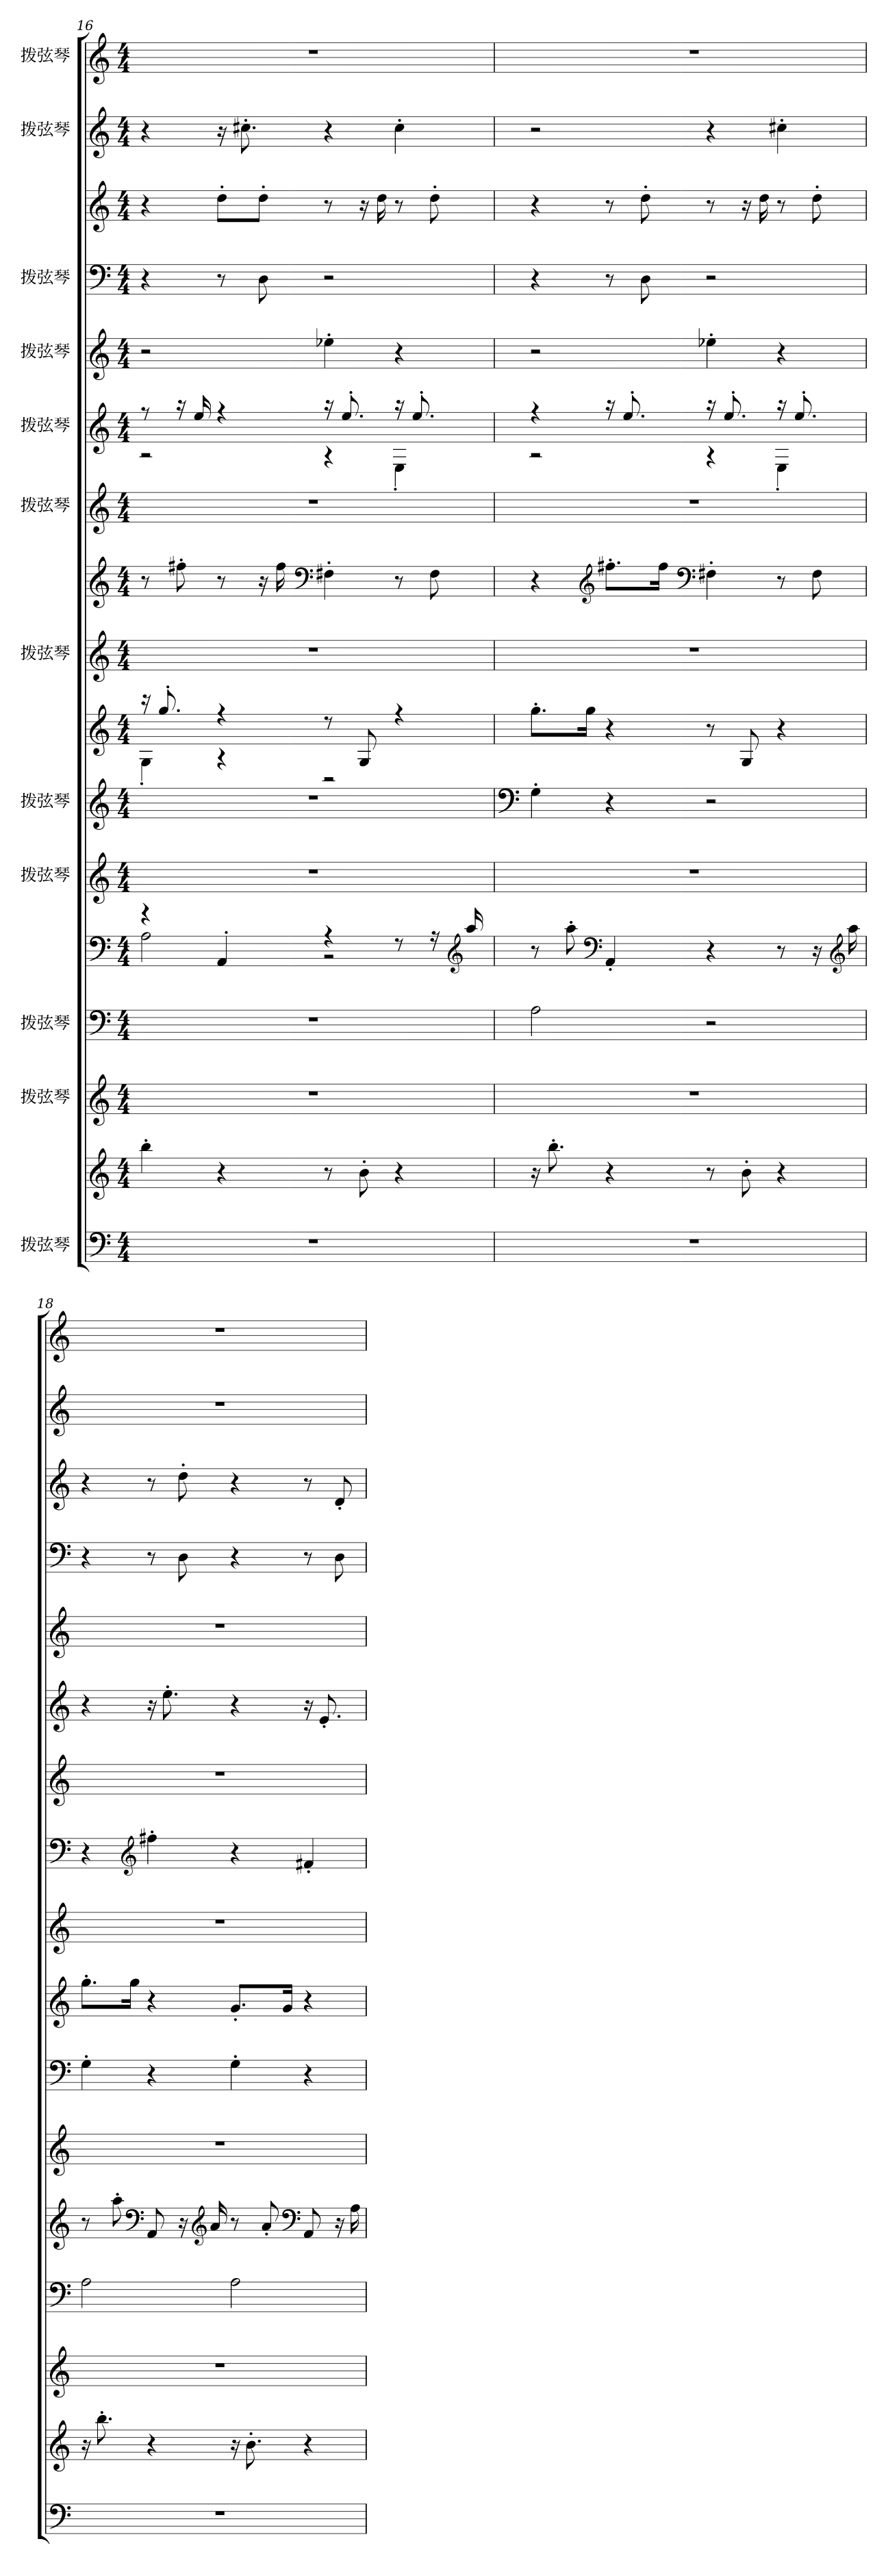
**kern	**kern	**kern	**kern	**kern	**kern	**kern	**kern	**kern	**kern	**kern	**kern	**kern	**kern	**kern	**kern	**kern
*part12	*part12	*part11	*part10	*part10	*part9	*part8	*part8	*part7	*part7	*part6	*part5	*part4	*part3	*part3	*part2	*part1
*staff17	*staff16	*staff15	*staff14	*staff13	*staff12	*staff11	*staff10	*staff9	*staff8	*staff7	*staff6	*staff5	*staff4	*staff3	*staff2	*staff1
*I"拨弦琴	*	*I"拨弦琴	*I"拨弦琴	*	*I"拨弦琴	*I"拨弦琴	*	*I"拨弦琴	*	*I"拨弦琴	*I"拨弦琴	*I"拨弦琴	*I"拨弦琴	*	*I"拨弦琴	*I"拨弦琴
!!LO:PB:g=z
*clefF4	*clefG2	*clefG2	*clefF4	*clefF4	*clefG2	*clefG2	*clefG2	*clefG2	*clefG2	*clefG2	*clefG2	*clefG2	*clefF4	*clefG2	*clefG2	*clefG2
*k[]	*k[]	*k[]	*k[]	*k[]	*k[]	*k[]	*k[]	*k[]	*k[]	*k[]	*k[]	*k[]	*k[]	*k[]	*k[]	*k[]
*M4/4	*M4/4	*M4/4	*M4/4	*M4/4	*M4/4	*M4/4	*M4/4	*M4/4	*M4/4	*M4/4	*M4/4	*M4/4	*M4/4	*M4/4	*M4/4	*M4/4
=16	=16	=16	=16	=16	=16	=16	=16	=16	=16	=16	=16	=16	=16	=16	=16	=16
*	*	*	*	*^	*	*	*^	*	*	*	*^	*	*	*	*	*
1r	4bb'\	1r	1r	4r	2A\	1r	1r	16r	4G'\	1r	8r	1r	8r	2r	2r	4r	4r	4r	1r
.	.	.	.	.	.	.	.	8.gg'/	.	.	.	.	.	.	.	.	.	.	.
.	.	.	.	.	.	.	.	.	.	.	8ff#X'\	.	16r	.	.	.	.	.	.
.	.	.	.	.	.	.	.	.	.	.	.	.	16ee/	.	.	.	.	.	.
.	4r	.	.	4AA'/	.	.	.	4r	4r	.	8r	.	4r	.	.	8r	8dd'\L	16r	.
.	.	.	.	.	.	.	.	.	.	.	.	.	.	.	.	.	.	8.cc#X'\	.
.	.	.	.	.	.	.	.	.	.	.	16r	.	.	.	.	8D\	8dd'\J	.	.
.	.	.	.	.	.	.	.	.	.	.	16ff#\	.	.	.	.	.	.	.	.
*	*	*	*	*	*	*	*	*	*	*	*clefF4	*	*	*	*	*	*	*	*
.	8r	.	.	4r	2r	.	.	8r	2r	.	4F#X'\	.	16r	4r	4ee-X'\	2r	8r	4r	.
.	.	.	.	.	.	.	.	.	.	.	.	.	8.ee'/	.	.	.	.	.	.
.	8b'\	.	.	.	.	.	.	8G/	.	.	.	.	.	.	.	.	16r	.	.
.	.	.	.	.	.	.	.	.	.	.	.	.	.	.	.	.	16dd\	.	.
.	4r	.	.	8r	.	.	.	4r	.	.	8r	.	16r	4E'\	4r	.	8r	4cc#'\	.
.	.	.	.	.	.	.	.	.	.	.	.	.	8.ee'/	.	.	.	.	.	.
.	.	.	.	16r	.	.	.	.	.	.	8F#\	.	.	.	.	.	8dd'\	.	.
*	*	*	*	*clefG2	*	*	*	*	*	*	*	*	*	*	*	*	*	*	*
.	.	.	.	16aa/	.	.	.	.	.	.	.	.	.	.	.	.	.	.	.
*	*	*	*	*v	*v	*	*	*v	*v	*	*	*	*	*	*	*	*	*	*
=17	=17	=17	=17	=17	=17	=17	=17	=17	=17	=17	=17	=17	=17	=17	=17	=17	=17
*	*	*	*	*	*	*clefF4	*	*	*	*	*	*	*	*	*	*	*
1r	16r	1r	2A\	8r	1r	4G'\	8.gg'\L	1r	4r	1r	4r	2r	2r	4r	4r	2r	1r
.	8.bb'\	.	.	.	.	.	.	.	.	.	.	.	.	.	.	.	.
.	.	.	.	8aa'\	.	.	.	.	.	.	.	.	.	.	.	.	.
.	.	.	.	.	.	.	16gg\Jk	.	.	.	.	.	.	.	.	.	.
*	*	*	*	*clefF4	*	*	*	*	*clefG2	*	*	*	*	*	*	*	*
.	4r	.	.	4AA'/	.	4r	4r	.	8.ff#X'\L	.	16r	.	.	8r	8r	.	.
.	.	.	.	.	.	.	.	.	.	.	8.ee'/	.	.	.	.	.	.
.	.	.	.	.	.	.	.	.	.	.	.	.	.	8D\	8dd'\	.	.
.	.	.	.	.	.	.	.	.	16ff#\Jk	.	.	.	.	.	.	.	.
*	*	*	*	*	*	*	*	*	*clefF4	*	*	*	*	*	*	*	*
.	8r	.	2r	4r	.	2r	8r	.	4F#X'\	.	16r	4r	4ee-X'\	2r	8r	4r	.
.	.	.	.	.	.	.	.	.	.	.	8.ee'/	.	.	.	.	.	.
.	8b'\	.	.	.	.	.	8G/	.	.	.	.	.	.	.	16r	.	.
.	.	.	.	.	.	.	.	.	.	.	.	.	.	.	16dd\	.	.
.	4r	.	.	8r	.	.	4r	.	8r	.	16r	4E'\	4r	.	8r	4cc#X'\	.
.	.	.	.	.	.	.	.	.	.	.	8.ee'/	.	.	.	.	.	.
.	.	.	.	16r	.	.	.	.	8F#\	.	.	.	.	.	8dd'\	.	.
*	*	*	*	*clefG2	*	*	*	*	*	*	*	*	*	*	*	*	*
.	.	.	.	16aa\	.	.	.	.	.	.	.	.	.	.	.	.	.
*	*	*	*	*	*	*	*	*	*	*	*v	*v	*	*	*	*	*
!!LO:PB:g=z
=18	=18	=18	=18	=18	=18	=18	=18	=18	=18	=18	=18	=18	=18	=18	=18	=18
1r	16r	1r	2A\	8r	1r	4G'\	8.gg'\L	1r	4r	1r	4r	1r	4r	4r	1r	1r
.	8.bb'\	.	.	.	.	.	.	.	.	.	.	.	.	.	.	.
.	.	.	.	8aa'\	.	.	.	.	.	.	.	.	.	.	.	.
.	.	.	.	.	.	.	16gg\Jk	.	.	.	.	.	.	.	.	.
*	*	*	*	*clefF4	*	*	*	*	*clefG2	*	*	*	*	*	*	*
.	4r	.	.	8AA/	.	4r	4r	.	4ff#X'\	.	16r	.	8r	8r	.	.
.	.	.	.	.	.	.	.	.	.	.	8.ee'\	.	.	.	.	.
.	.	.	.	16r	.	.	.	.	.	.	.	.	8D\	8dd'\	.	.
*	*	*	*	*clefG2	*	*	*	*	*	*	*	*	*	*	*	*
.	.	.	.	16a/	.	.	.	.	.	.	.	.	.	.	.	.
.	16r	.	2A\	8r	.	4G'\	8.g'/L	.	4r	.	4r	.	4r	4r	.	.
.	8.b'\	.	.	.	.	.	.	.	.	.	.	.	.	.	.	.
.	.	.	.	8a'/	.	.	.	.	.	.	.	.	.	.	.	.
.	.	.	.	.	.	.	16g/Jk	.	.	.	.	.	.	.	.	.
*	*	*	*	*clefF4	*	*	*	*	*	*	*	*	*	*	*	*
.	4r	.	.	8AA/	.	4r	4r	.	4f#X'/	.	16r	.	8r	8r	.	.
.	.	.	.	.	.	.	.	.	.	.	8.e'/	.	.	.	.	.
.	.	.	.	16r	.	.	.	.	.	.	.	.	8D\	8d'/	.	.
.	.	.	.	16A\	.	.	.	.	.	.	.	.	.	.	.	.
=	=	=	=	=	=	=	=	=	=	=	=	=	=	=	=	=
*-	*-	*-	*-	*-	*-	*-	*-	*-	*-	*-	*-	*-	*-	*-	*-	*-
